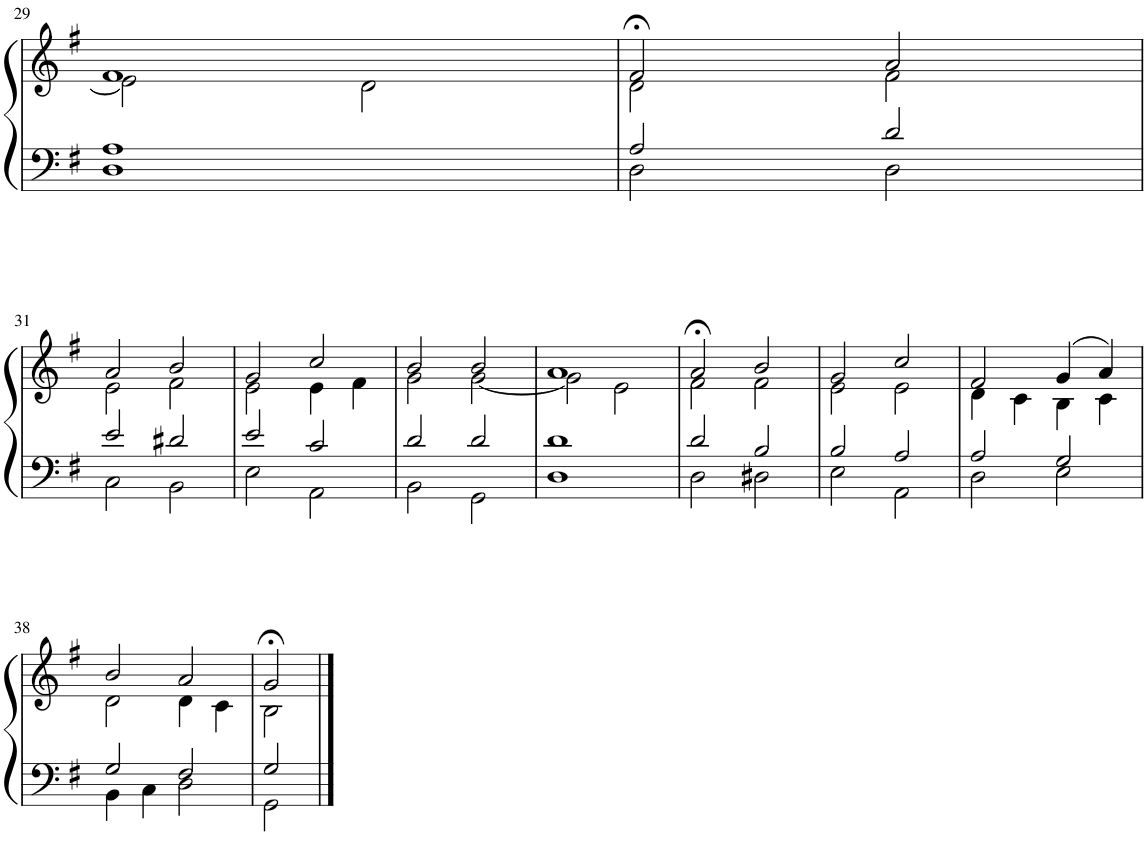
**kern	**kern
*part1	*part1
*staff2	*staff1
*I"Piano	*
*I'Pno.	*
!!LO:PB:g=z
*clefF4	*clefG2
*k[f#]	*k[f#]
*M4/4	*M4/4
*met(c)	*met(c)
=29	=29
*^	*^
1A	1D	1f#	2e\]
.	.	.	2d\
=30	=30	=30	=30
2A/	2D\	2f#;</	2d\
2d/	2D\	2a/	2f#\
!!LO:LB:g=z	!!
=31	=31	=31	=31
2e/	2C\	2a/	2e\
2d#X/	2BB\	2b/	2f#\
=32	=32	=32	=32
2e/	2E\	2g/	2e\
2c/	2AA\	2cc/	4e\
.	.	.	4f#\
=33	=33	=33	=33
2d/	2BB\	2b/	2g\
2d/	2GG\	2b/	[2g\
=34	=34	=34	=34
1d	1D	1a	2g\]
.	.	.	2e\
=35	=35	=35	=35
2d/	2D\	2a;</	2f#\
2B/	2D#X\	2b/	2f#\
=36	=36	=36	=36
2B/	2E\	2g/	2e\
2A/	2AA\	2cc/	2e\
=37	=37	=37	=37
2A/	2D\	2f#/	4d\
.	.	.	4c\
2G/	2E\	(4g/	4B\
.	.	4a/)	4c\
!!LO:LB:g=z	!!
=38	=38	=38	=38
2G/	4BB\	2b/	2d\
.	4C\	.	.
2F#/	2D\	2a/	4d\
.	.	.	4c\
=39	=39	=39	=39
2G/	2GG\	2g;</	2B\
*v	*v	*	*
*	*v	*v
==	==
*-	*-
